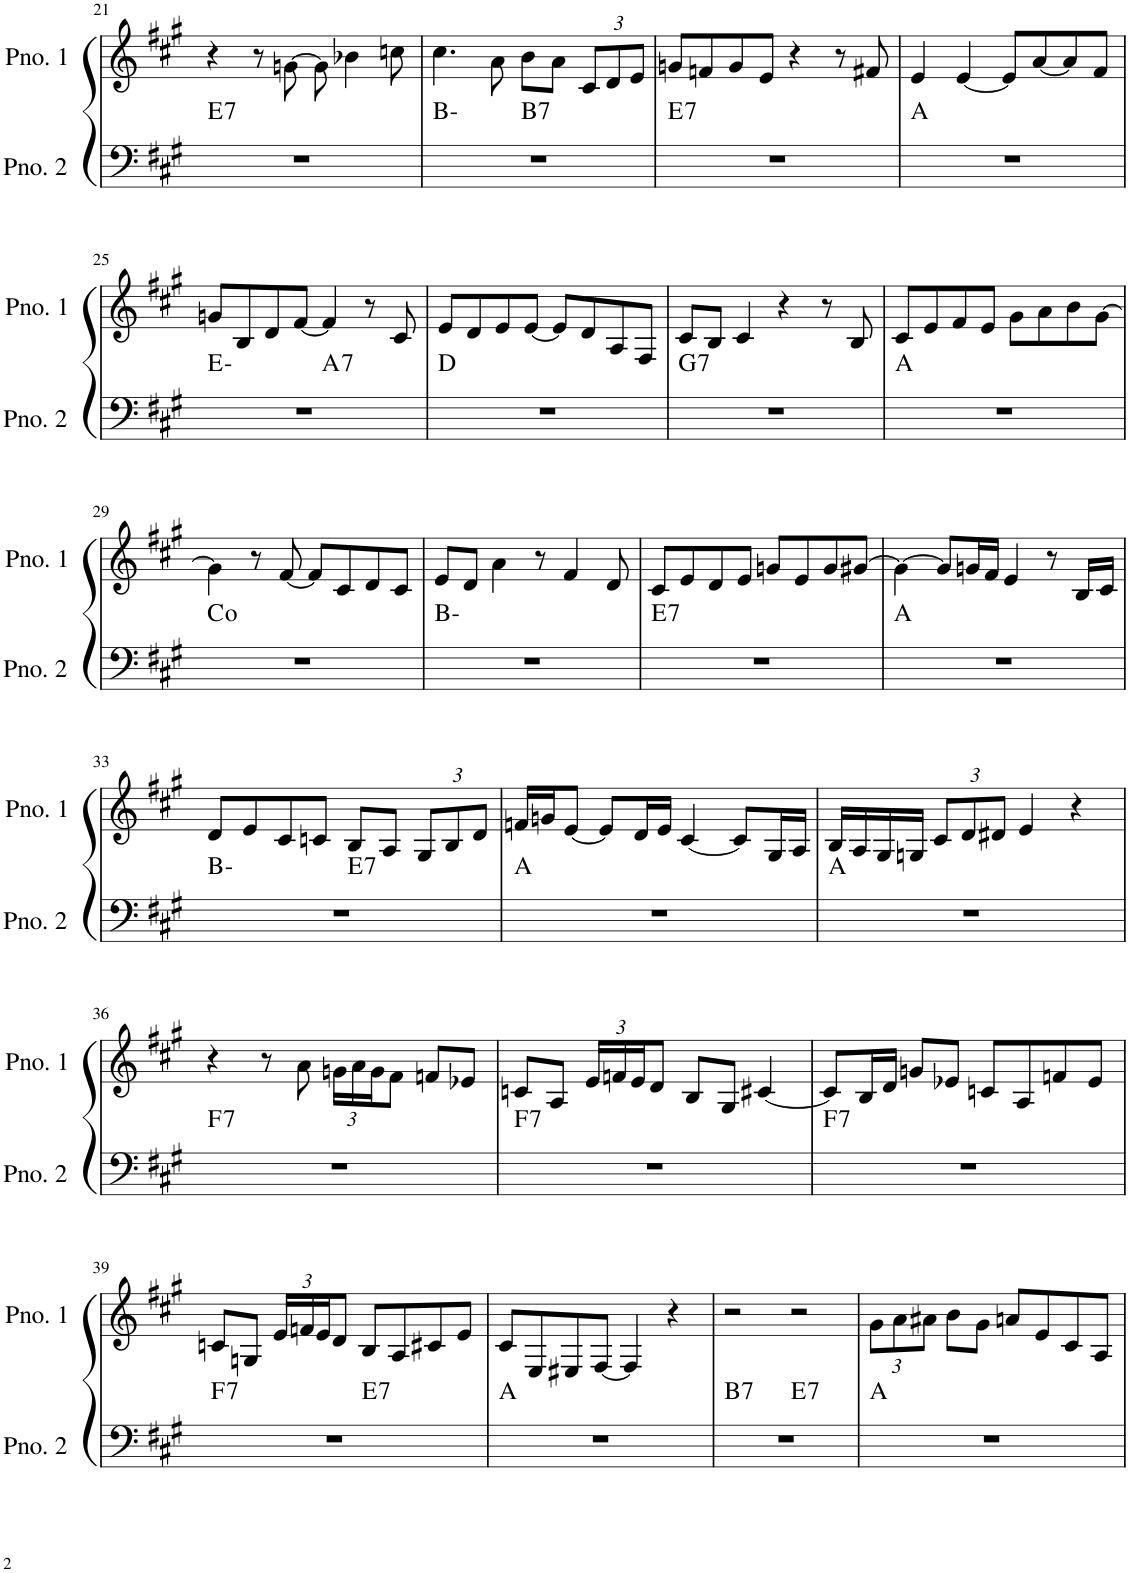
**kern	**harte	**kern
*part2	*part2	*part1
*staff2	*	*staff1
*I"ピアノ 2	*	*I"ピアノ 1
!!LO:PB:g=z
*clefF4	*	*clefG2
*k[f#c#g#]	*	*k[f#c#g#]
*M4/4	*	*M4/4
=21	=21	=21
!	!LO:H:kt=7	!
1r	E:7	4r
.	.	8r
.	.	[8gn\
.	.	8g\]
.	.	4b-X\
.	.	8ccn\
=22	=22	=22
*^	*	*
1r	2ryy	B:min	4.cc#\
.	.	.	8a\
!	!	!LO:H:kt=7	!
.	2ryy	B:7	8b\L
.	.	.	8a\J
*	*	*	*Xbrackettup
.	.	.	12c#/L
.	.	.	12d/
.	.	.	12e/J
=23	=23	=23	=23
!	!	!LO:H:kt=7	!
*v	*v	*	*
1r	E:7	8gn/L
.	.	8fn/
.	.	8g/
.	.	8e/J
.	.	4r
.	.	8r
.	.	8f#X/
=24	=24	=24
1r	A:maj	4e/
.	.	[4e/
.	.	8e/L]
.	.	[8a/
.	.	8a/]
.	.	8f#/J
!!LO:LB:g=z
=25	=25	=25
*^	*	*
1r	2ryy	E:min	8gn/L
.	.	.	8B/
.	.	.	8d/
.	.	.	[8f#/J
!	!	!LO:H:kt=7	!
.	2ryy	A:7	4f#/]
.	.	.	8r
.	.	.	8c#/
*v	*v	*	*
=26	=26	=26
1r	D:maj	8e/L
.	.	8d/
.	.	8e/
.	.	[8e/J
.	.	8e/L]
.	.	8d/
.	.	8A/
.	.	8F#/J
=27	=27	=27
!	!LO:H:kt=7	!
1r	G:7	8c#/L
.	.	8B/J
.	.	4c#/
.	.	4r
.	.	8r
.	.	8B/
=28	=28	=28
1r	A:maj	8c#/L
.	.	8e/
.	.	8f#/
.	.	8e/J
.	.	8g#\L
.	.	8a\
.	.	8b\
.	.	[8g#\J
!!LO:LB:g=z
=29	=29	=29
1r	C:dim	4g#\]
.	.	8r
.	.	[8f#/
.	.	8f#/L]
.	.	8c#/
.	.	8d/
.	.	8c#/J
=30	=30	=30
1r	B:min	8e/L
.	.	8d/J
.	.	4a\
.	.	8r
.	.	4f#/
.	.	8d/
=31	=31	=31
!	!LO:H:kt=7	!
1r	E:7	8c#/L
.	.	8e/
.	.	8d/
.	.	8e/J
.	.	8gn/L
.	.	8e/
.	.	8g/
.	.	[8g#X/J
=32	=32	=32
1r	A:maj	4g#\_
.	.	8g#/L]
.	.	16gn/L
.	.	16f#/JJ
.	.	4e/
.	.	8r
.	.	16B/LL
.	.	16c#/JJ
!!LO:LB:g=z
=33	=33	=33
*^	*	*
1r	2ryy	B:min	8d/L
.	.	.	8e/
.	.	.	8c#/
.	.	.	8cn/J
!	!	!LO:H:kt=7	!
.	2ryy	E:7	8B/L
.	.	.	8A/J
.	.	.	12G#/L
.	.	.	12B/
.	.	.	12d/J
*v	*v	*	*
=34	=34	=34
1r	A:maj	16fn/LL
.	.	16gn/J
.	.	[8e/J
.	.	8e/L]
.	.	16d/L
.	.	16e/JJ
.	.	[4c#/
.	.	8c#/L]
.	.	16G#/L
.	.	16A/JJ
=35	=35	=35
1r	A:maj	16B/LL
.	.	16A/
.	.	16G#/
.	.	16Gn/JJ
.	.	12c#/L
.	.	12d/
.	.	12d#X/J
.	.	4e/
.	.	4r
!!LO:LB:g=z
=36	=36	=36
!	!LO:H:kt=7	!
1r	F:7	4r
.	.	8r
.	.	8a\
.	.	24gn\LL
.	.	24a\
.	.	24g\J
.	.	8f#\J
.	.	8fn/L
.	.	8e-X/J
=37	=37	=37
!	!LO:H:kt=7	!
1r	F:7	8cn/L
.	.	8A/J
.	.	24e/LL
.	.	24fn/
.	.	24e/J
.	.	8d/J
.	.	8B/L
.	.	8G#/J
.	.	[4c#X/
=38	=38	=38
!	!LO:H:kt=7	!
1r	F:7	8c#/L]
.	.	16B/L
.	.	16d/JJ
.	.	8gn/L
.	.	8e-X/J
.	.	8cn/L
.	.	8A/
.	.	8fn/
.	.	8e-/J
!!LO:LB:g=z
=39	=39	=39
!	!LO:H:kt=7	!
*^	*	*
1r	2ryy	F:7	8cn/L
.	.	.	8Gn/J
.	.	.	24e/LL
.	.	.	24fn/
.	.	.	24e/J
.	.	.	8d/J
!	!	!LO:H:kt=7	!
.	2ryy	E:7	8B/L
.	.	.	8A/
.	.	.	8c#X/
.	.	.	8e/J
*v	*v	*	*
=40	=40	=40
1r	A:maj	8c#/L
.	.	8E/
.	.	8E#X/
.	.	[8F#/J
.	.	4F#/]
.	.	4r
=41	=41	=41
!	!LO:H:kt=7	!
*^	*	*
1r	2ryy	B:7	2r
!	!	!LO:H:kt=7	!
.	2ryy	E:7	2r
*v	*v	*	*
=42	=42	=42
1r	A:maj	12g#\L
.	.	12a\
.	.	12a#X\J
.	.	8b\L
.	.	8g#\J
.	.	8an/L
.	.	8e/
.	.	8c#/
.	.	8A/J
=	=	=
*-	*-	*-
